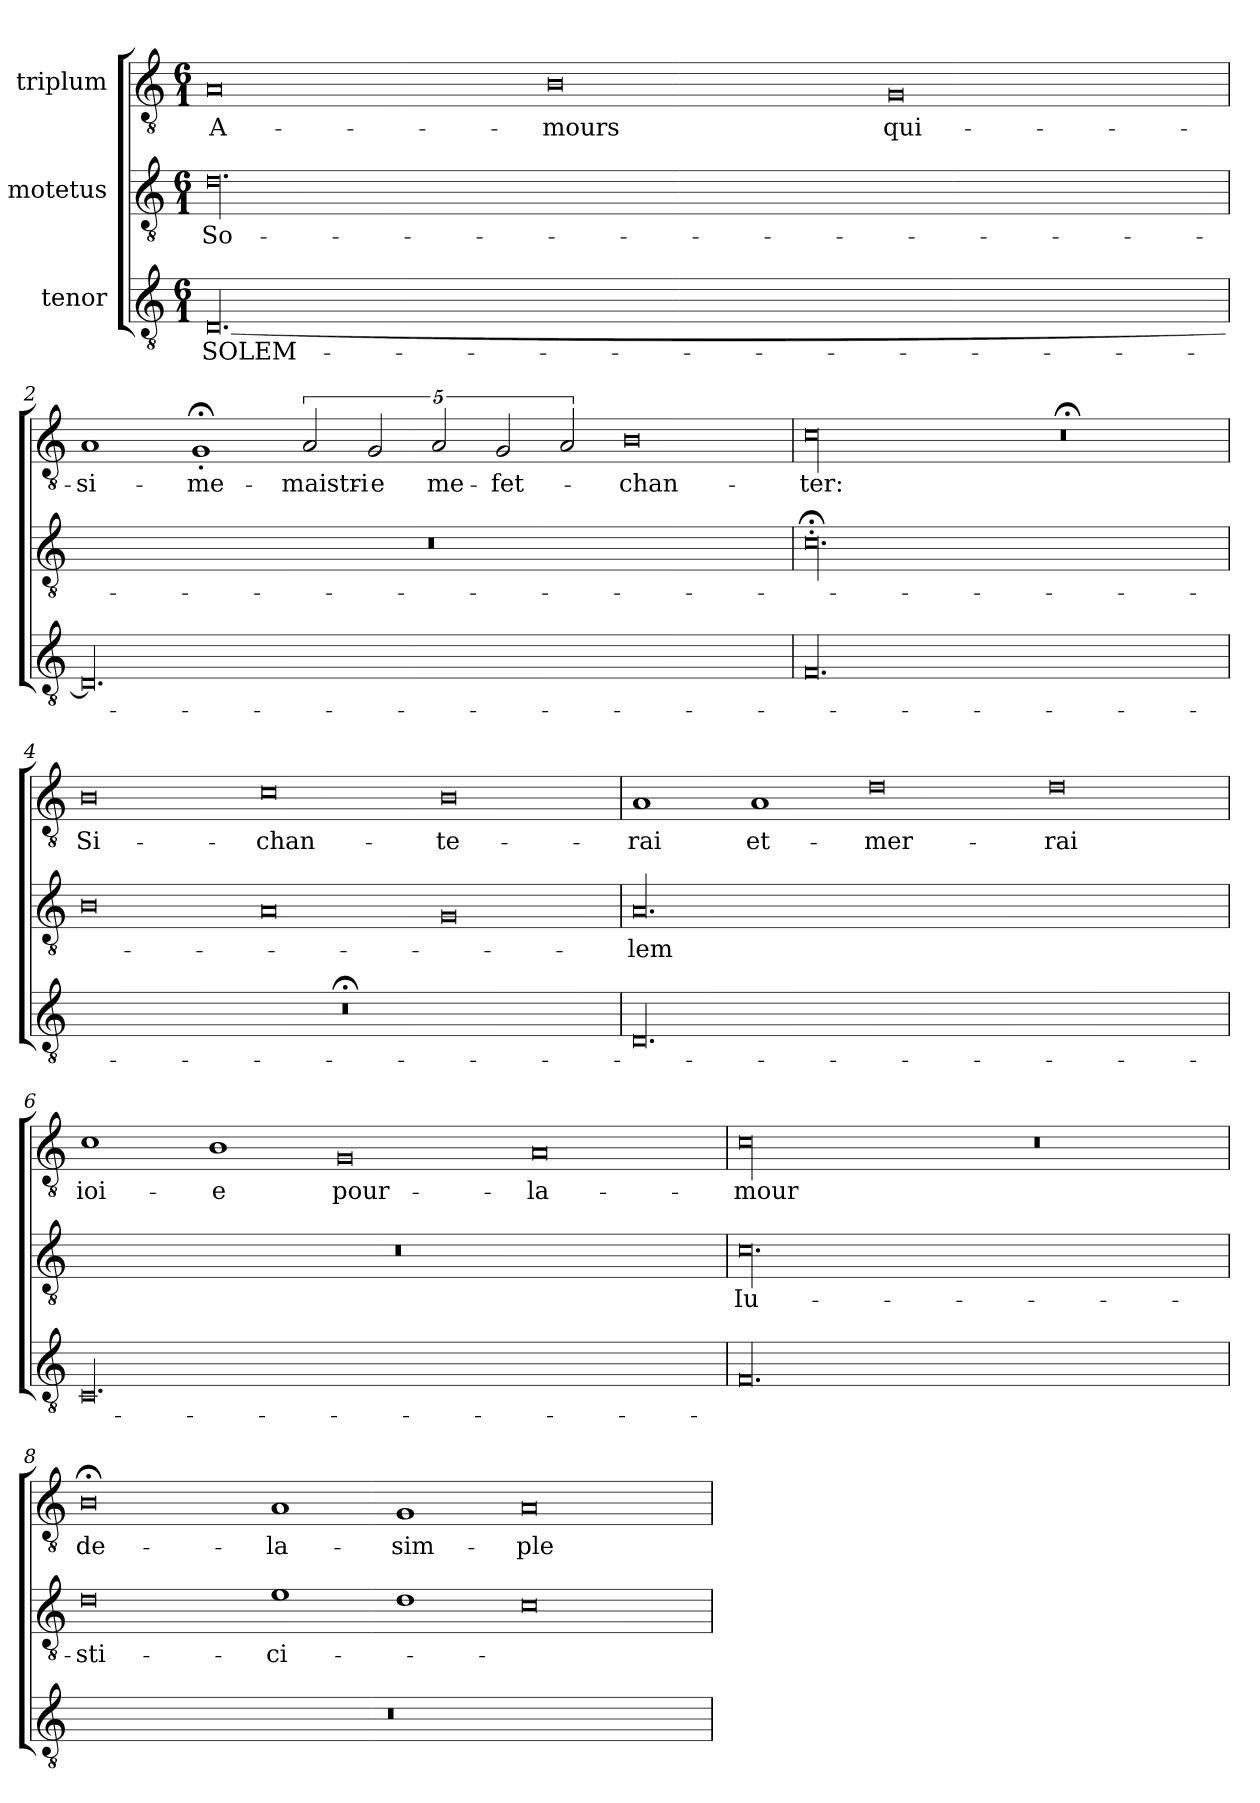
**kern	**text	**kern	**text	**kern	**text
*part3	*part3	*part2	*part2	*part1	*part1
*staff3	*staff3	*staff2	*staff2	*staff1	*staff1
*I"tenor	*	*I"motetus	*	*I"triplum	*
*clefGv2	*	*clefGv2	*	*clefGv2	*
*k[]	*	*k[]	*	*k[]	*
*C:	*	*C:	*	*C:	*
*M6/1	*	*M6/1	*	*M6/1	*
=1	=1	=1	=1	=1	=1
[00.D/	SOLEM-	00.d\	So-	0A/	A-
.	.	.	.	0B\	-mours
.	.	.	.	0G/	qui-
=2	=2	=2	=2	=2	=2
00.D/]	.	00.r	.	1A/	si-
.	.	.	.	1G;<'/	me-
.	.	.	.	5%2A/	maistri-
.	.	.	.	5%2G/	-e
.	.	.	.	5%2A/	me-
.	.	.	.	5%2G/	fet-
.	.	.	.	5%2A/	.
.	.	.	.	0B\	chan-
=3	=3	=3	=3	=3	=3
00.F/	.	00.c;<'\	.	00c\	-ter:
.	.	.	.	0r;<	.
=4	=4	=4	=4	=4	=4
00.r;<	.	0B\	.	0B\	Si-
.	.	0A/	.	0c\	chan-
.	.	0G/	.	0B\	-te-
=5	=5	=5	=5	=5	=5
00.D/	.	00.A/	-lem	1A/	-rai
.	.	.	.	1A/	et-
.	.	.	.	0d\	mer-
.	.	.	.	0d\	-rai
=6	=6	=6	=6	=6	=6
00.C/	.	00.r	.	1c\	ioi-
.	.	.	.	1B\	-e
.	.	.	.	0G/	pour-
.	.	.	.	0A/	la-
=7	=7	=7	=7	=7	=7
00.F/	.	00.c\	Iu-	00c\	-mour
.	.	.	.	0r	.
=8	=8	=8	=8	=8	=8
00.r	.	0d\	-sti-	0B;<\	de-
.	.	1e\	-ci-	1A/	la-
.	.	1d\	.	1G/	sim-
.	.	0c\	.	0A/	-ple
=	=	=	=	=	=
*-	*-	*-	*-	*-	*-
